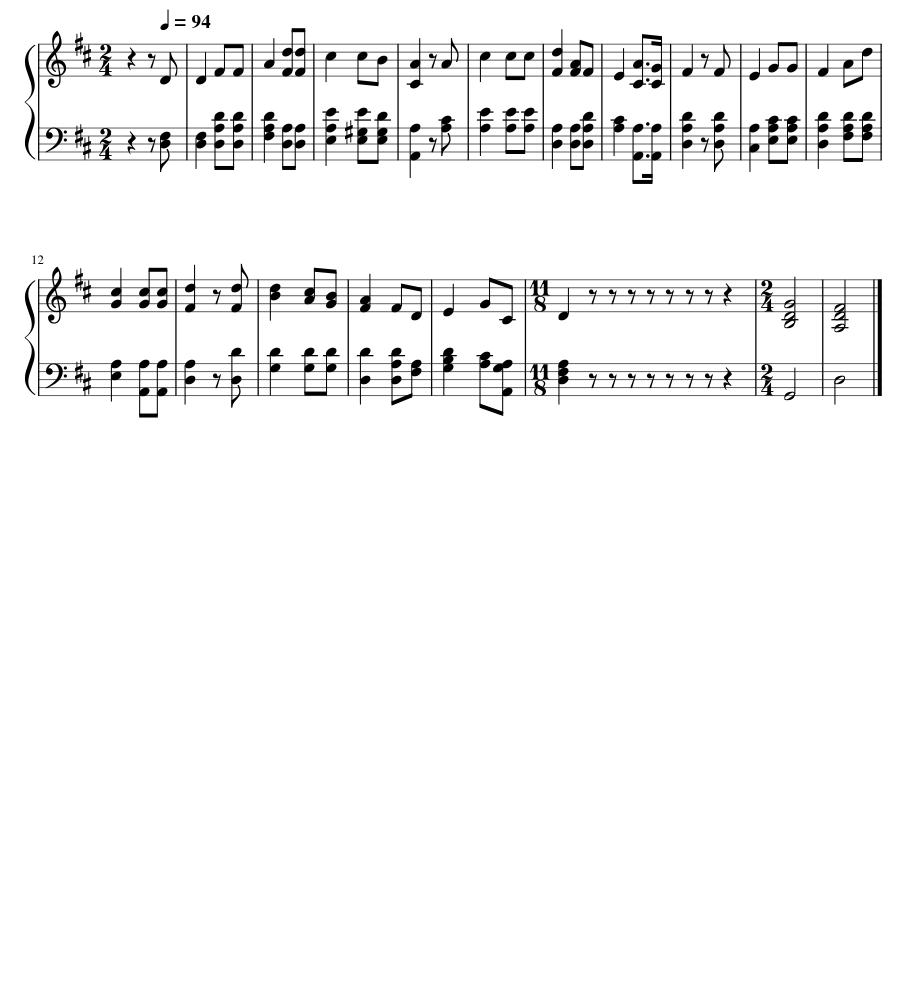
X:1
%%score { 1 | 2 }
L:1/8
M:2/4
I:linebreak $
K:D
V:1 treble
V:2 bass
V:1
 z2 z[Q:1/4=94] D | D2 FF | A2 [Fd][Fd] | c2 cB | [CA]2 z A | %5
 c2 cc | [Fd]2 [FA]F | E2 [CA]>[CG] | F2 z F | E2 GG | %10
 F2 Ad |$ [Gc]2 [Gc][Gc] | [Fd]2 z [Fd] | [Bd]2 [Ac][GB] | [FA]2 FD | %15
 E2 GC |[M:11/8] D2 z z z z z z z z2 |[M:2/4] [B,DG]4 | [A,DF]4 |] %19
V:2
 z2 z [D,F,] | [D,F,]2 [D,A,D][D,A,D] | [F,A,D]2 [D,A,][D,A,] | [E,A,E]2 [E,^G,E][E,G,D] | [A,,A,]2 z [A,C] | %5
 [A,E]2 [A,E][A,E] | [D,A,]2 [D,A,][D,A,D] | [A,C]2 [A,,A,]>[A,,A,] | [D,A,D]2 z [D,A,D] | [C,A,]2 [E,A,C][E,A,C] | %10
 [D,A,D]2 [F,A,D][F,A,D] |$ [E,A,]2 [A,,A,][A,,A,] | [D,A,]2 z [D,D] | [G,D]2 [G,D][G,D] | [D,D]2 [D,A,D][F,A,] | %15
 [G,B,D]2 [A,C][A,,G,A,] |[M:11/8] [D,F,A,]2 z z z z z z z z2 |[M:2/4] G,,4 | D,4 |] %19
